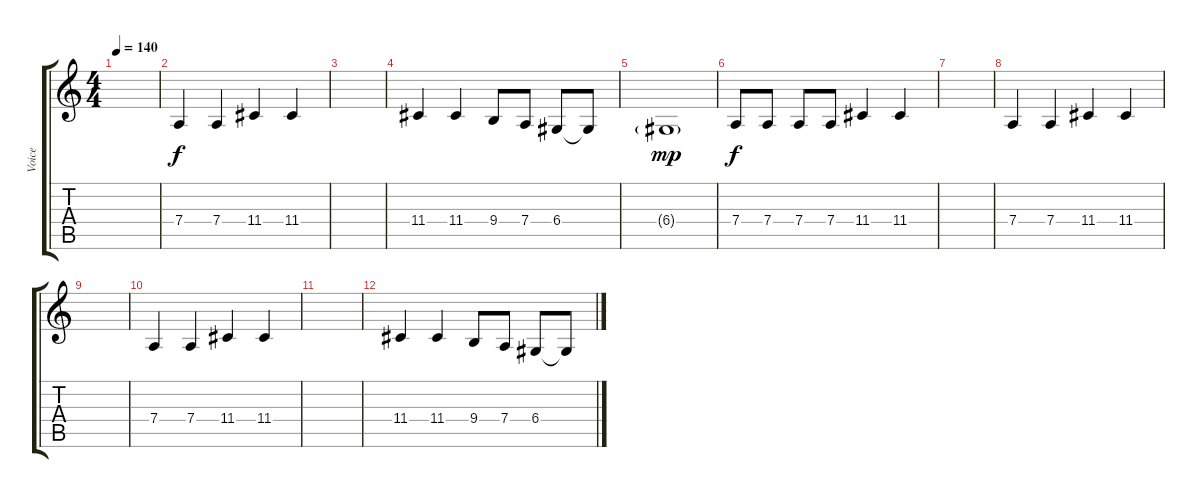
\track ("Voice" "Voice") {instrument violin}
\staff {score tabs}
\tuning (E4 B3 G3 D3 A2 E2) {hide}
\ts (4 4)
\tempo 140
\clef g2
\ks c
|
7.4.4 7.4.4 11.4.4 11.4.4 |
|
11.4.4 11.4.4 9.4.8 7.4.8 6.4.8 6.4{t}.8 |
6.4{g}.1{dy mp} |
7.4.8{dy f} 7.4.8 7.4.8 7.4.8 11.4.4 11.4.4 |
|
7.4.4 7.4.4 11.4.4 11.4.4 |
|
7.4.4 7.4.4 11.4.4 11.4.4 |
|
11.4.4 11.4.4 9.4.8 7.4.8 6.4.8 6.4{t}.8
